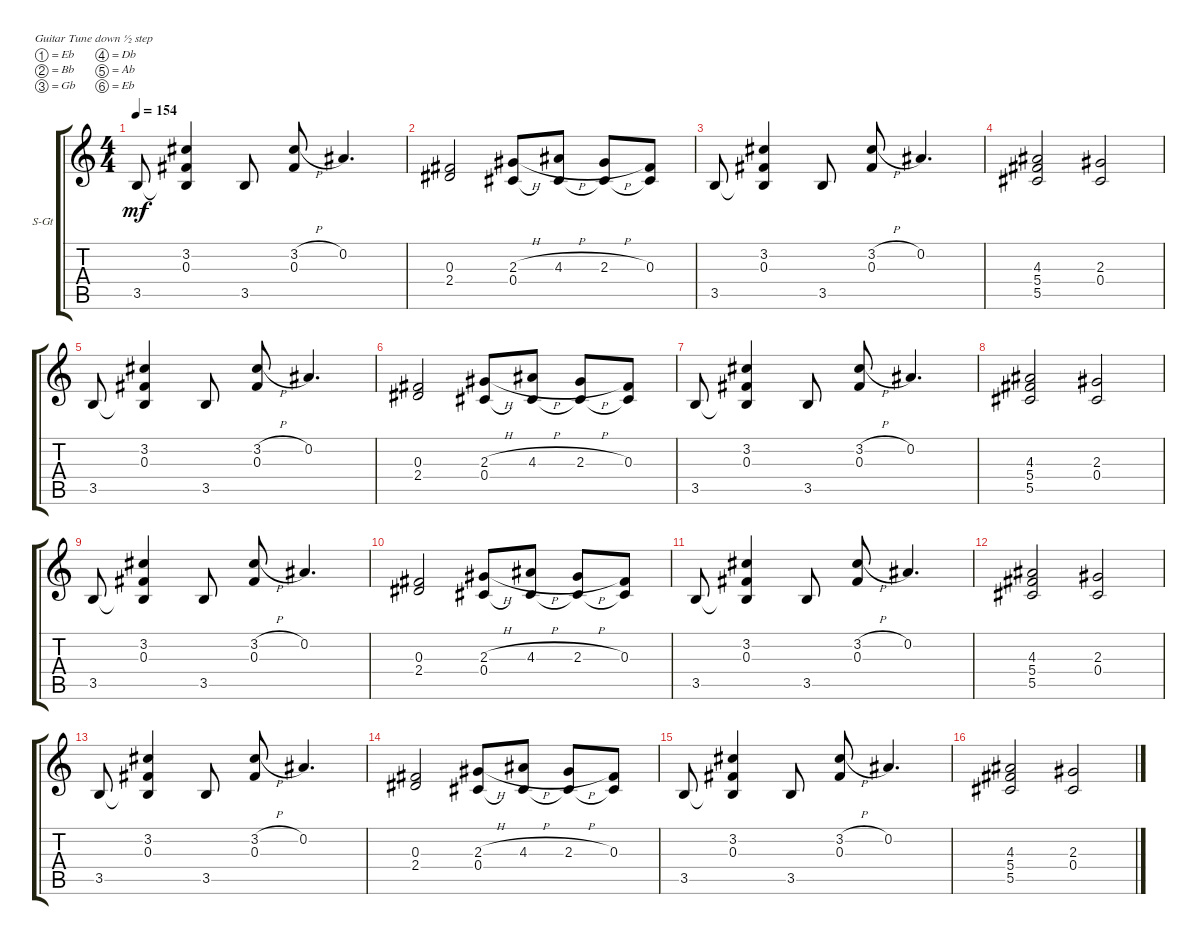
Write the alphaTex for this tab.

\defaultSystemsLayout 4
\bracketExtendMode groupsimilarinstruments
\firstSystemTrackNameOrientation horizontal
\otherSystemsTrackNameOrientation horizontal
\track ("Steel Guitar" "S-Gt") {instrument acousticguitarsteel}
\staff {score tabs}
\tuning (Eb4 Bb3 Gb3 Db3 Ab2 Eb2)
\ts (4 4)
\tempo 154
\clef g2
\scale
0.333333
\ks c
3.5.8{dy mf} (3.2 0.3 3.5{t}).4 3.5.8 (3.2{h} 0.3).8 0.2.4{d} |
\scale
0.333333 (2.4 0.3).2 (2.3{h} 0.4).8 (4.3{h} 0.4{t}).8 (2.3{h} 0.4{t}).8 (0.3 0.4{t}).8 |
\scale
0.333333 3.5.8 (3.2 0.3 3.5{t}).4 3.5.8 (3.2{h} 0.3).8 0.2.4{d} |
\scale
0.333333 (5.5 5.4 4.3).2 (0.4 2.3).2 |
\scale
0.333333 3.5.8 (3.2 0.3 3.5{t}).4 3.5.8 (3.2{h} 0.3).8 0.2.4{d} |
\scale
0.333333 (2.4 0.3).2 (2.3{h} 0.4).8 (4.3{h} 0.4{t}).8 (2.3{h} 0.4{t}).8 (0.3 0.4{t}).8 |
\scale
0.333333 3.5.8 (3.2 0.3 3.5{t}).4 3.5.8 (3.2{h} 0.3).8 0.2.4{d} |
\scale
0.333333 (5.5 5.4 4.3).2 (0.4 2.3).2 |
\scale
0.333333 3.5.8 (3.2 0.3 3.5{t}).4 3.5.8 (3.2{h} 0.3).8 0.2.4{d} |
\scale
0.333333 (2.4 0.3).2 (2.3{h} 0.4).8 (4.3{h} 0.4{t}).8 (2.3{h} 0.4{t}).8 (0.3 0.4{t}).8 |
\scale
0.333333 3.5.8 (3.2 0.3 3.5{t}).4 3.5.8 (3.2{h} 0.3).8 0.2.4{d} |
\scale
0.333333 (5.5 5.4 4.3).2 (0.4 2.3).2 |
\scale
0.333333 3.5.8 (3.2 0.3 3.5{t}).4 3.5.8 (3.2{h} 0.3).8 0.2.4{d} |
\scale
0.333333 (2.4 0.3).2 (2.3{h} 0.4).8 (4.3{h} 0.4{t}).8 (2.3{h} 0.4{t}).8 (0.3 0.4{t}).8 |
\scale
0.333333 3.5.8 (3.2 0.3 3.5{t}).4 3.5.8 (3.2{h} 0.3).8 0.2.4{d} |
\scale
0.333333 (5.5 5.4 4.3).2 (0.4 2.3).2
